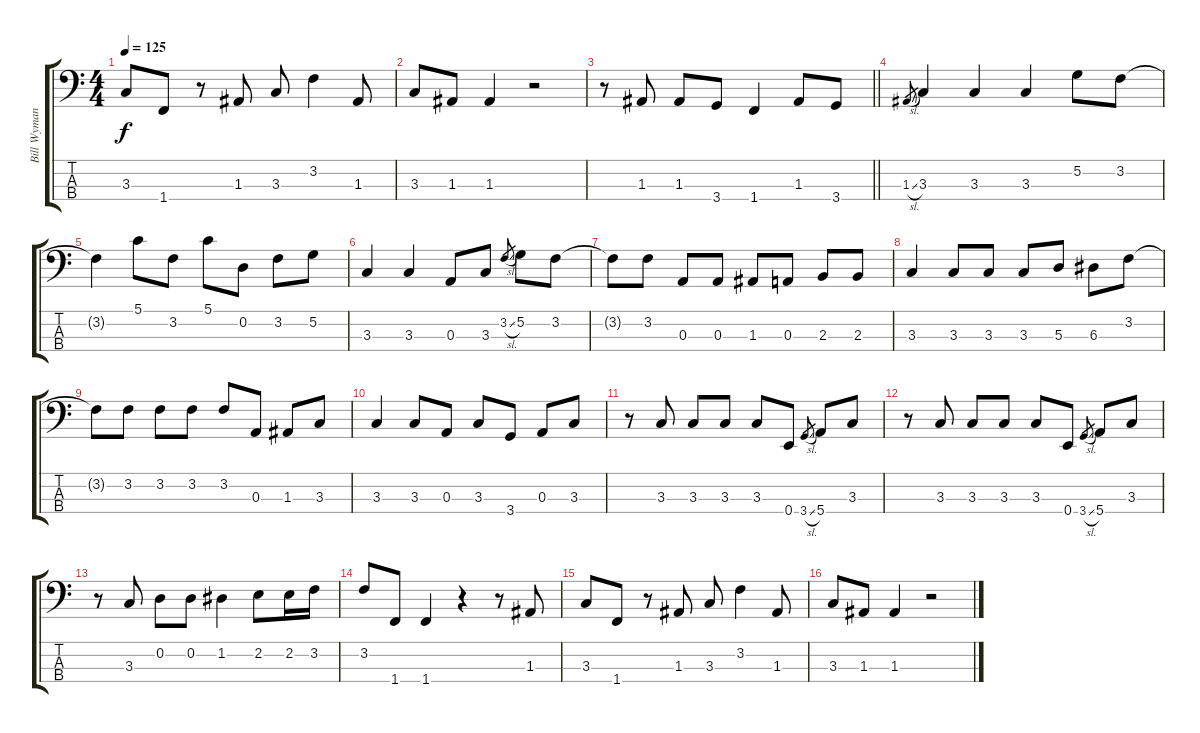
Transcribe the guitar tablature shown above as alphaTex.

\track ("Bill Wyman" "Bill Wyman") {instrument electricbasspick}
\staff {score tabs}
\tuning (G2 D2 A1 E1) {hide}
\ts (4 4)
\tempo 125
\clef f4
\ks c
3.3.8{dy f} 1.4.8 r.8 1.3.8 3.3.8 3.2.4 1.3.8 |
3.3.8 1.3.8 1.3.4 r.2 |
\barLineRight lightlight
r.8 1.3.8 1.3.8 3.4.8 1.4.4 1.3.8 3.4.8 |
1.3{sl}.8{gr} 3.3.4 3.3.4 3.3.4 5.2.8 3.2.8 |
3.2{t}.4 5.1.8 3.2.8 5.1.8 0.2.8 3.2.8 5.2.8 |
3.3.4 3.3.4 0.3.8 3.3.8 3.2{sl}.8{gr} 5.2.8 3.2.8 |
3.2{t}.8 3.2.8 0.3.8 0.3.8 1.3.8 0.3.8 2.3.8 2.3.8 |
3.3.4 3.3.8 3.3.8 3.3.8 5.3.8 6.3.8 3.2.8 |
3.2{t}.8 3.2.8 3.2.8 3.2.8 3.2.8 0.3.8 1.3.8 3.3.8 |
3.3.4 3.3.8 0.3.8 3.3.8 3.4.8 0.3.8 3.3.8 |
r.8 3.3.8 3.3.8 3.3.8 3.3.8 0.4.8 3.4{sl}.8{gr} 5.4.8 3.3.8 |
r.8 3.3.8 3.3.8 3.3.8 3.3.8 0.4.8 3.4{sl}.8{gr} 5.4.8 3.3.8 |
r.8 3.3.8 0.2.8 0.2.8 1.2.4 2.2.8 2.2.16 3.2.16 |
3.2.8 1.4.8 1.4.4 r.4 r.8 1.3.8 |
3.3.8 1.4.8 r.8 1.3.8 3.3.8 3.2.4 1.3.8 |
3.3.8 1.3.8 1.3.4 r.2
